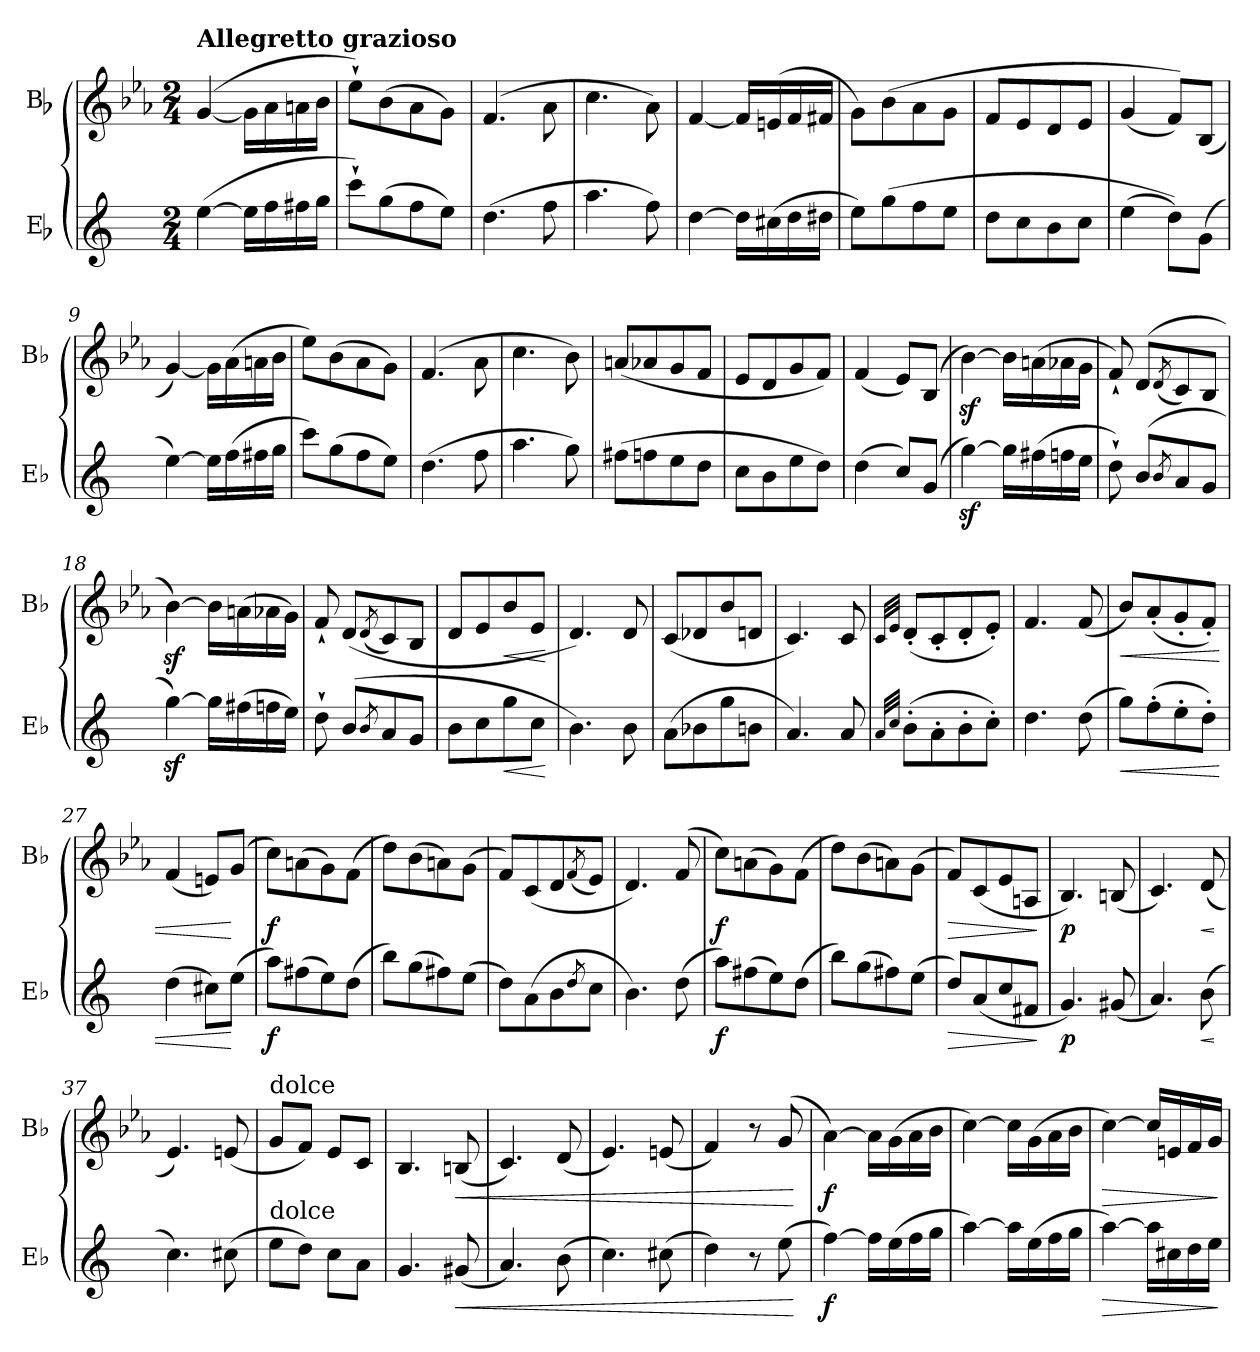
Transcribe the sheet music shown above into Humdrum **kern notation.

**kern	**dynam	**kern	**dynam
*part2	*part2	*part1	*part1
*staff2	*staff2	*staff1	*staff1
*I"Eb	*	*I"Bb	*
*I'Eb	*	*I'Bb	*
*clefG2	*	*clefG2	*
*ITrd5c9	*	*ITrd8c14	*
*k[b-e-a-]	*	*k[b-e-a-]	*
*M2/4	*	*M2/4	*
*MM92	*	*MM92	*
=1	=1	=1	=1
!	!	!LO:TX:a:B:t=Allegretto grazioso	!
(>[4g\	.	(>[4G/	.
16g\LL]	.	16G\LL]	.
16a-\	.	16A-\	.
16an\	.	16An\	.
16b-\JJ	.	16B-\JJ	.
=2	=2	=2	=2
8ee-`\L)	.	8e-`\L)	.
(8b-\	.	(8B-\	.
8a-\	.	8A-\	.
8g\J)	.	8G\J)	.
=3	=3	=3	=3
(4.f\	.	(4.F/	.
8a-\	.	8A-\	.
=4	=4	=4	=4
4.cc\	.	4.c\	.
8a-\)	.	8A-\)	.
!!LO:LB:g=z
=5	=5	=5	=5
[4f\	.	[4F/	.
16f\LL]	.	16F/LL]	.
(16en\	.	(16En/	.
16f\	.	16F/	.
16f#X\JJ	.	16F#X/JJ	.
=6	=6	=6	=6
8g\L)	.	8G\L)	.
(8b-\	.	(8B-\	.
8a-\	.	8A-\	.
8g\J	.	8G\J	.
=7	=7	=7	=7
8f\L	.	8F/L	.
8e-\	.	8E-/	.
8d\	.	8D/	.
8e-\J	.	8E-/J	.
=8	=8	=8	=8
(4g\	.	(4G/	.
8f\L))	.	8F/L))	.
(8B-\J	.	(8BB-/J	.
=9	=9	=9	=9
[4g\)	.	[4G/)	.
16g\LL]	.	16G\LL]	.
(>16a-\	.	(>16A-\	.
16an\	.	16An\	.
16b-\JJ	.	16B-\JJ	.
!!LO:LB:g=z
=10	=10	=10	=10
8ee-\L)	.	8e-\L)	.
(8b-\	.	(8B-\	.
8a-\	.	8A-\	.
8g\J)	.	8G\J)	.
=11	=11	=11	=11
(4.f\	.	(4.F/	.
8a-\	.	8A-\	.
=12	=12	=12	=12
4.cc\	.	4.c\	.
8b-\)	.	8B-\)	.
=13	=13	=13	=13
(8an\L	.	(8An/L	.
8a-X\	.	8A-X/	.
8g\	.	8G/	.
8f\J	.	8F/J	.
=14	=14	=14	=14
8e-\L	.	8E-/L	.
8d\	.	8D/	.
8g\	.	8G/	.
8f\J)	.	8F/J)	.
!!LO:LB:g=z
=15	=15	=15	=15
(4f\	.	(4F/	.
8e-/L)	.	8E-/L)	.
(8B-/J	.	(8BB-/J	.
=16	=16	=16	=16
[4b-z<\)	.	[4B-z<\)	.
16b-\LL]	.	16B-\LL]	.
(16an\	.	(16An\	.
16a-X\	.	16A-X\	.
16g\JJ	.	16G\JJ	.
=17	=17	=17	=17
8f`\)	.	8F`/)	.
(8d/L	.	(8D/L	.
8qd/	.	(8qD/	.
8c/	.	8C/)	.
8B-/J	.	8BB-/J	.
=18	=18	=18	=18
[4b-z<\)	.	[4B-z<\)	.
16b-\LL]	.	16B-\LL]	.
(16an\	.	(16An\	.
16a-X\	.	16A-X\	.
16g\JJ)	.	16G\JJ)	.
=19	=19	=19	=19
8f`\	.	8F`/	.
(8d/L	.	(8D/L	.
8qd/	.	(8qD/	.
8c/	.	8C/)	.
8B-/J	.	8BB-/J	.
!!LO:LB:g=z
=20	=20	=20	=20
8d\L	.	8D/L	.
8e-\	.	8E-/	.
!	!LO:HP:b	!	!LO:HP:b
8b-\	<	8B-/	<
8e-\J	.	8E-/J	.
.	[	.	[
=21	=21	=21	=21
4.d\)	.	4.D/)	.
8d\	.	8D/	.
=22	=22	=22	=22
(8c\L	.	(8C/L	.
8d-X\	.	8D-X/	.
8b-\	.	8B-/	.
8dn\J	.	8Dn/J	.
=23	=23	=23	=23
4.c/)	.	4.C/)	.
8c/	.	8C/	.
=24	=24	=24	=24
32qc/LLL	.	32qC/LLL	.
32qe-/JJJ	.	32qE-/JJJ	.
(8d'\L	.	(8D'/L	.
8c'\	.	8C'/	.
8d'\	.	8D'/	.
8e-'\J)	.	8E-'/J)	.
!!LO:LB:g=z
=25	=25	=25	=25
4.f\	.	4.F/	.
(8f\	.	(8F/	.
=26	=26	=26	=26
!	!LO:HP:b	!	!LO:HP:b
8b-\L)	<	8B-/L)	<
(8a-'\	.	(8A-'/	.
8g'\	.	8G'/	.
8f'\J)	.	8F'/J)	.
=27	=27	=27	=27
(4f\	.	(4F/	.
8en\L)	.	8En/L)	.
(8g\J	[	(8G/J	[
=28	=28	=28	=28
!	!LO:DY:b	!	!LO:DY:b
8cc\L)	f	8c\L)	f
(8an\	.	(8An\	.
8g\)	.	8G\)	.
(8f\J	.	(8F\J	.
=29	=29	=29	=29
8dd\L)	.	8d\L)	.
(8b-\	.	(8B-\	.
8an\)	.	8An\)	.
(8g\J	.	(8G\J	.
!!LO:PB:g=z
=30	=30	=30	=30
8f\L)	.	8F/L)	.
(8c\	.	(8C/	.
8d\	.	8D/	.
8qf/	.	(8qF/	.
8e-\J	.	8E-/J)	.
=31	=31	=31	=31
4.d\)	.	4.D/)	.
(8f\	.	(8F/	.
=32	=32	=32	=32
!	!LO:DY:b	!	!LO:DY:b
8cc\L)	f	8c\L)	f
(8an\	.	(8An\	.
8g\)	.	8G\)	.
(8f\J	.	(8F\J	.
=33	=33	=33	=33
8dd\L)	.	8d\L)	.
(8b-\	.	(8B-\	.
8an\)	.	8An\)	.
(8g\J	.	(8G\J	.
=34	=34	=34	=34
!	!LO:HP:b	!	!LO:HP:b
8f/L)	>	8F/L)	>
(8c/	.	(8C/	.
8e-/	.	8E-/	.
8An/J	.	8AAn/J	.
.	]	.	]
!!LO:LB:g=z
=35	=35	=35	=35
!	!LO:DY:b	!	!LO:DY:b
4.B-/)	p	4.BB-/)	p
(8Bn/	.	(8BBn/	.
=36	=36	=36	=36
4.c/)	.	4.C/)	.
!	!LO:HP:b	!	!LO:HP:b
(8d\	<	(8D/	<
.	[	.	[
=37	=37	=37	=37
4.e-\)	.	4.E-/)	.
(8en\	.	(8En/	.
=38	=38	=38	=38
!	!	!LO:TX:a:t=dolce	!
!LO:TX:a:t=dolce	!	!	!
8g\L	.	8G/L	.
8f\J)	.	8F/J)	.
8e-\L	.	8E-/L	.
8c\J	.	8C/J	.
=39	=39	=39	=39
4.B-/	.	4.BB-/	.
!	!LO:HP:b	!	!LO:HP:b
(8Bn/	<	(8BBn/	<
!!LO:LB:g=z
=40	=40	=40	=40
4.c/)	.	4.C/)	.
(8d\	.	(8D/	.
=41	=41	=41	=41
4.e-\)	.	4.E-/)	.
(8en\	.	(8En/	.
=42	=42	=42	=42
4f\)	.	4F/)	.
8r	.	8r	.
(8g\	.	(8G/	.
.	[	.	[
=43	=43	=43	=43
!	!LO:DY:b	!	!LO:DY:b
[4a-\)	f	[4A-\)	f
16a-\LL]	.	16A-\LL]	.
(16g\	.	(16G\	.
16a-\	.	16A-\	.
16b-\JJ	.	16B-\JJ	.
=44	=44	=44	=44
[4cc\)	.	[4c\)	.
16cc\LL]	.	16c\LL]	.
(16g\	.	(16G\	.
16a-\	.	16A-\	.
16b-\JJ	.	16B-\JJ	.
!!LO:LB:g=z
=45	=45	=45	=45
!	!LO:HP:b	!	!LO:HP:b
[4cc\)	>	[4c\)	>
16cc\LL]	.	16c/LL]	.
16en\	.	16En/	.
16f\	.	16F/	.
16g\JJ	.	16G/JJ	.
.	]	.	]
=	=	=	=
*-	*-	*-	*-
